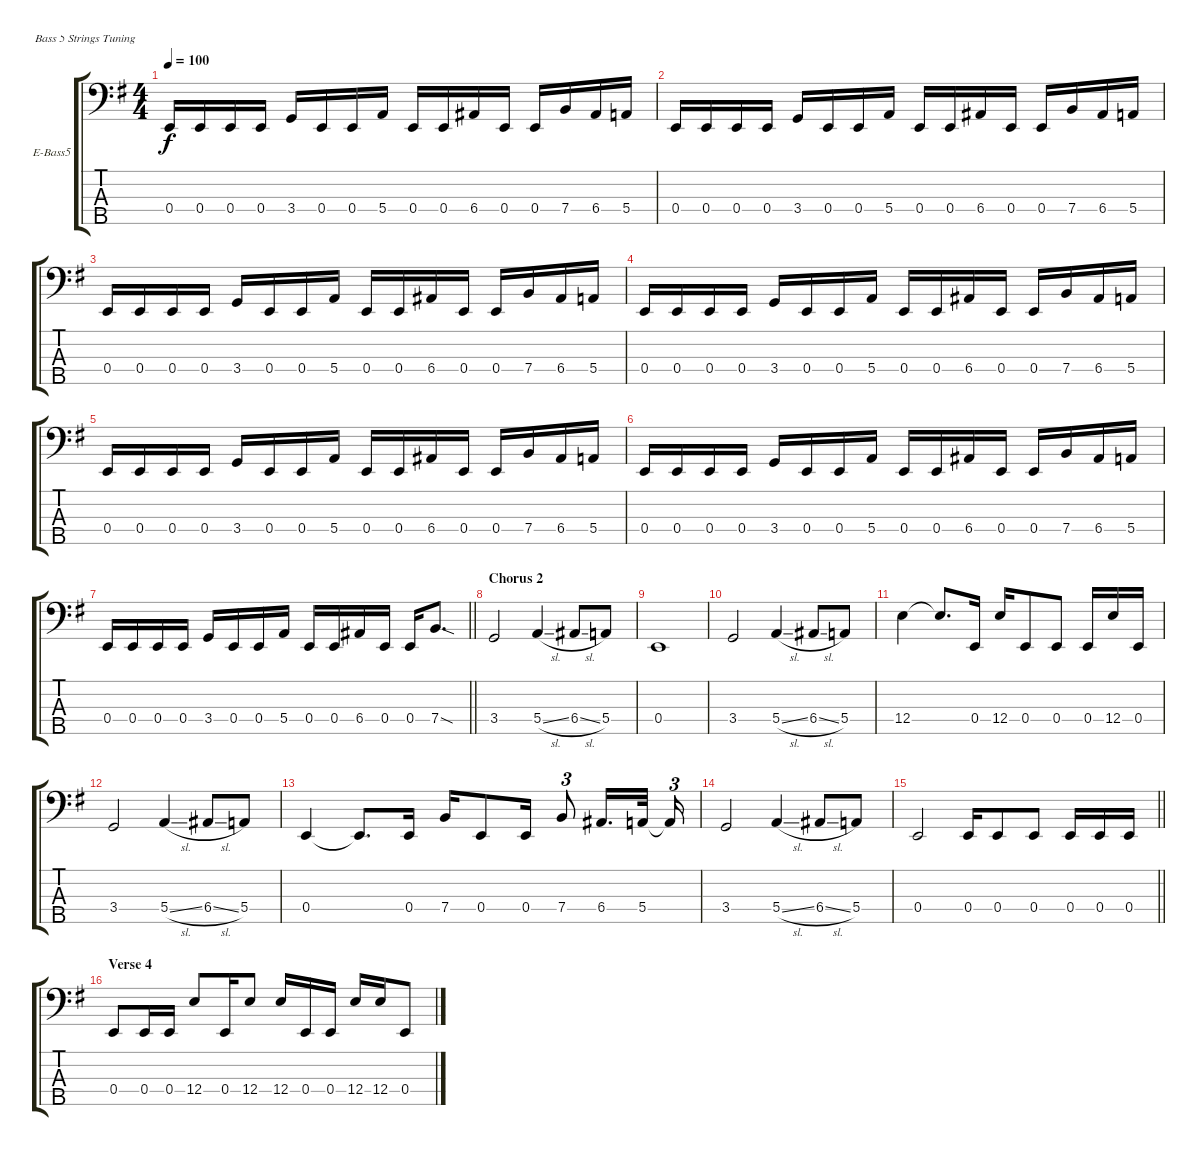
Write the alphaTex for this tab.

\bracketExtendMode groupsimilarinstruments
\firstSystemTrackNameOrientation horizontal
\otherSystemsTrackNameOrientation horizontal
\track ("bass (Andrey Stefnuk)" "E-Bass5") {instrument electricbassfinger}
\staff {score tabs}
\tuning (G2 D2 A1 E1 B0)
\ts (4 4)
\tempo 100
\clef f4
\ks eminor
0.4.16{dy f} 0.4.16 0.4.16 0.4.16 3.4.16 0.4.16 0.4.16 5.4.16 0.4.16 0.4.16 6.4.16 0.4.16 0.4.16 7.4.16 6.4.16 5.4.16 |
0.4.16 0.4.16 0.4.16 0.4.16 3.4.16 0.4.16 0.4.16 5.4.16 0.4.16 0.4.16 6.4.16 0.4.16 0.4.16 7.4.16 6.4.16 5.4.16 |
0.4.16 0.4.16 0.4.16 0.4.16 3.4.16 0.4.16 0.4.16 5.4.16 0.4.16 0.4.16 6.4.16 0.4.16 0.4.16 7.4.16 6.4.16 5.4.16 |
0.4.16 0.4.16 0.4.16 0.4.16 3.4.16 0.4.16 0.4.16 5.4.16 0.4.16 0.4.16 6.4.16 0.4.16 0.4.16 7.4.16 6.4.16 5.4.16 |
0.4.16 0.4.16 0.4.16 0.4.16 3.4.16 0.4.16 0.4.16 5.4.16 0.4.16 0.4.16 6.4.16 0.4.16 0.4.16 7.4.16 6.4.16 5.4.16 |
0.4.16 0.4.16 0.4.16 0.4.16 3.4.16 0.4.16 0.4.16 5.4.16 0.4.16 0.4.16 6.4.16 0.4.16 0.4.16 7.4.16 6.4.16 5.4.16 |
\barLineRight lightlight
0.4.16 0.4.16 0.4.16 0.4.16 3.4.16 0.4.16 0.4.16 5.4.16 0.4.16 0.4.16 6.4.16 0.4.16 0.4.16 7.4{sod}.8{d} |
\section ("" "Chorus 2")
3.4.2 5.4{sl}.4 6.4{sl}.8 5.4.8 |
0.4.1 |
3.4.2 5.4{sl}.4 6.4{sl}.8 5.4.8 |
12.4.4 12.4{t}.8{d} 0.4.16 12.4.16 0.4.8 0.4.8 0.4.16 12.4.16 0.4.16 |
3.4.2 5.4{sl}.4 6.4{sl}.8 5.4.8 |
0.4.4 0.4{t}.8{d} 0.4.16 7.4.16 0.4.8 0.4.16 7.4.8{tu (3 2)} 6.4.16{d} 5.4.32 5.4{t}.16{tu (3 2)} |
3.4.2 5.4{sl}.4 6.4{sl}.8 5.4.8 |
\barLineRight lightlight
0.4.2 0.4.16 0.4.8 0.4.8 0.4.16 0.4.16 0.4.16 |
\section ("" "Verse 4")
0.4.8 0.4.16 0.4.16 12.4.8 0.4.16 12.4.8 12.4.16 0.4.16 0.4.16 12.4.16 12.4.16 0.4.8
